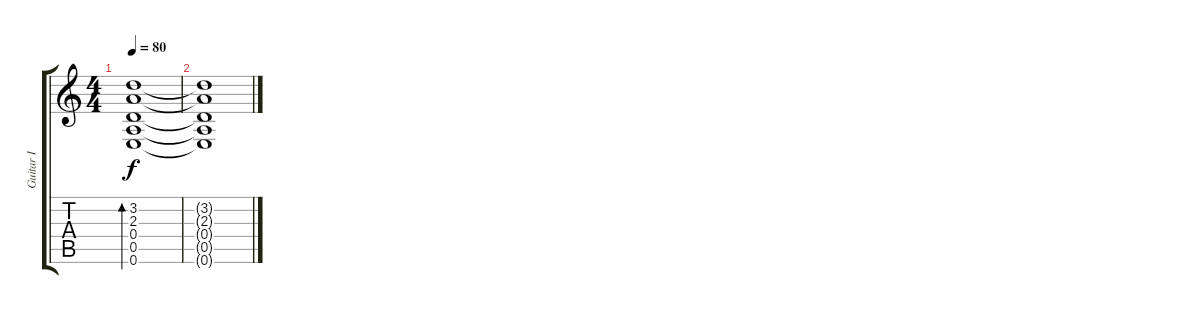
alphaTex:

\track ("Guitar I" "Guitar I") {instrument acousticguitarnylon}
\staff {score tabs}
\tuning (E4 B3 G3 D3 A2 E2) {hide}
\ts (4 4)
\tempo 80
\clef g2
\ks c
(3.2 2.3 0.4 0.5 0.6).1{bd 60 dy f} |
(3.2{t} 2.3{t} 0.4{t} 0.5{t} 0.6{t}).1{volume 0}
